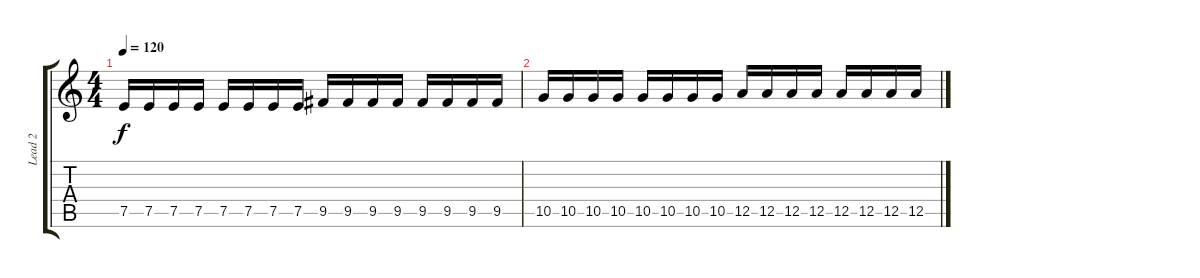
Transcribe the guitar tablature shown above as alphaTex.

\track ("Lead 2" "Lead 2") {instrument distortionguitar}
\staff {score tabs}
\tuning (E4 B3 G3 D3 A2 E2) {hide}
\ts (4 4)
\tempo 120
\clef g2
\ks c
7.5.16{dy f} 7.5.16 7.5.16 7.5.16 7.5.16 7.5.16 7.5.16 7.5.16 9.5.16 9.5.16 9.5.16 9.5.16 9.5.16 9.5.16 9.5.16 9.5.16 |
10.5.16 10.5.16 10.5.16 10.5.16 10.5.16 10.5.16 10.5.16 10.5.16 12.5.16 12.5.16 12.5.16 12.5.16 12.5.16 12.5.16 12.5.16 12.5.16
